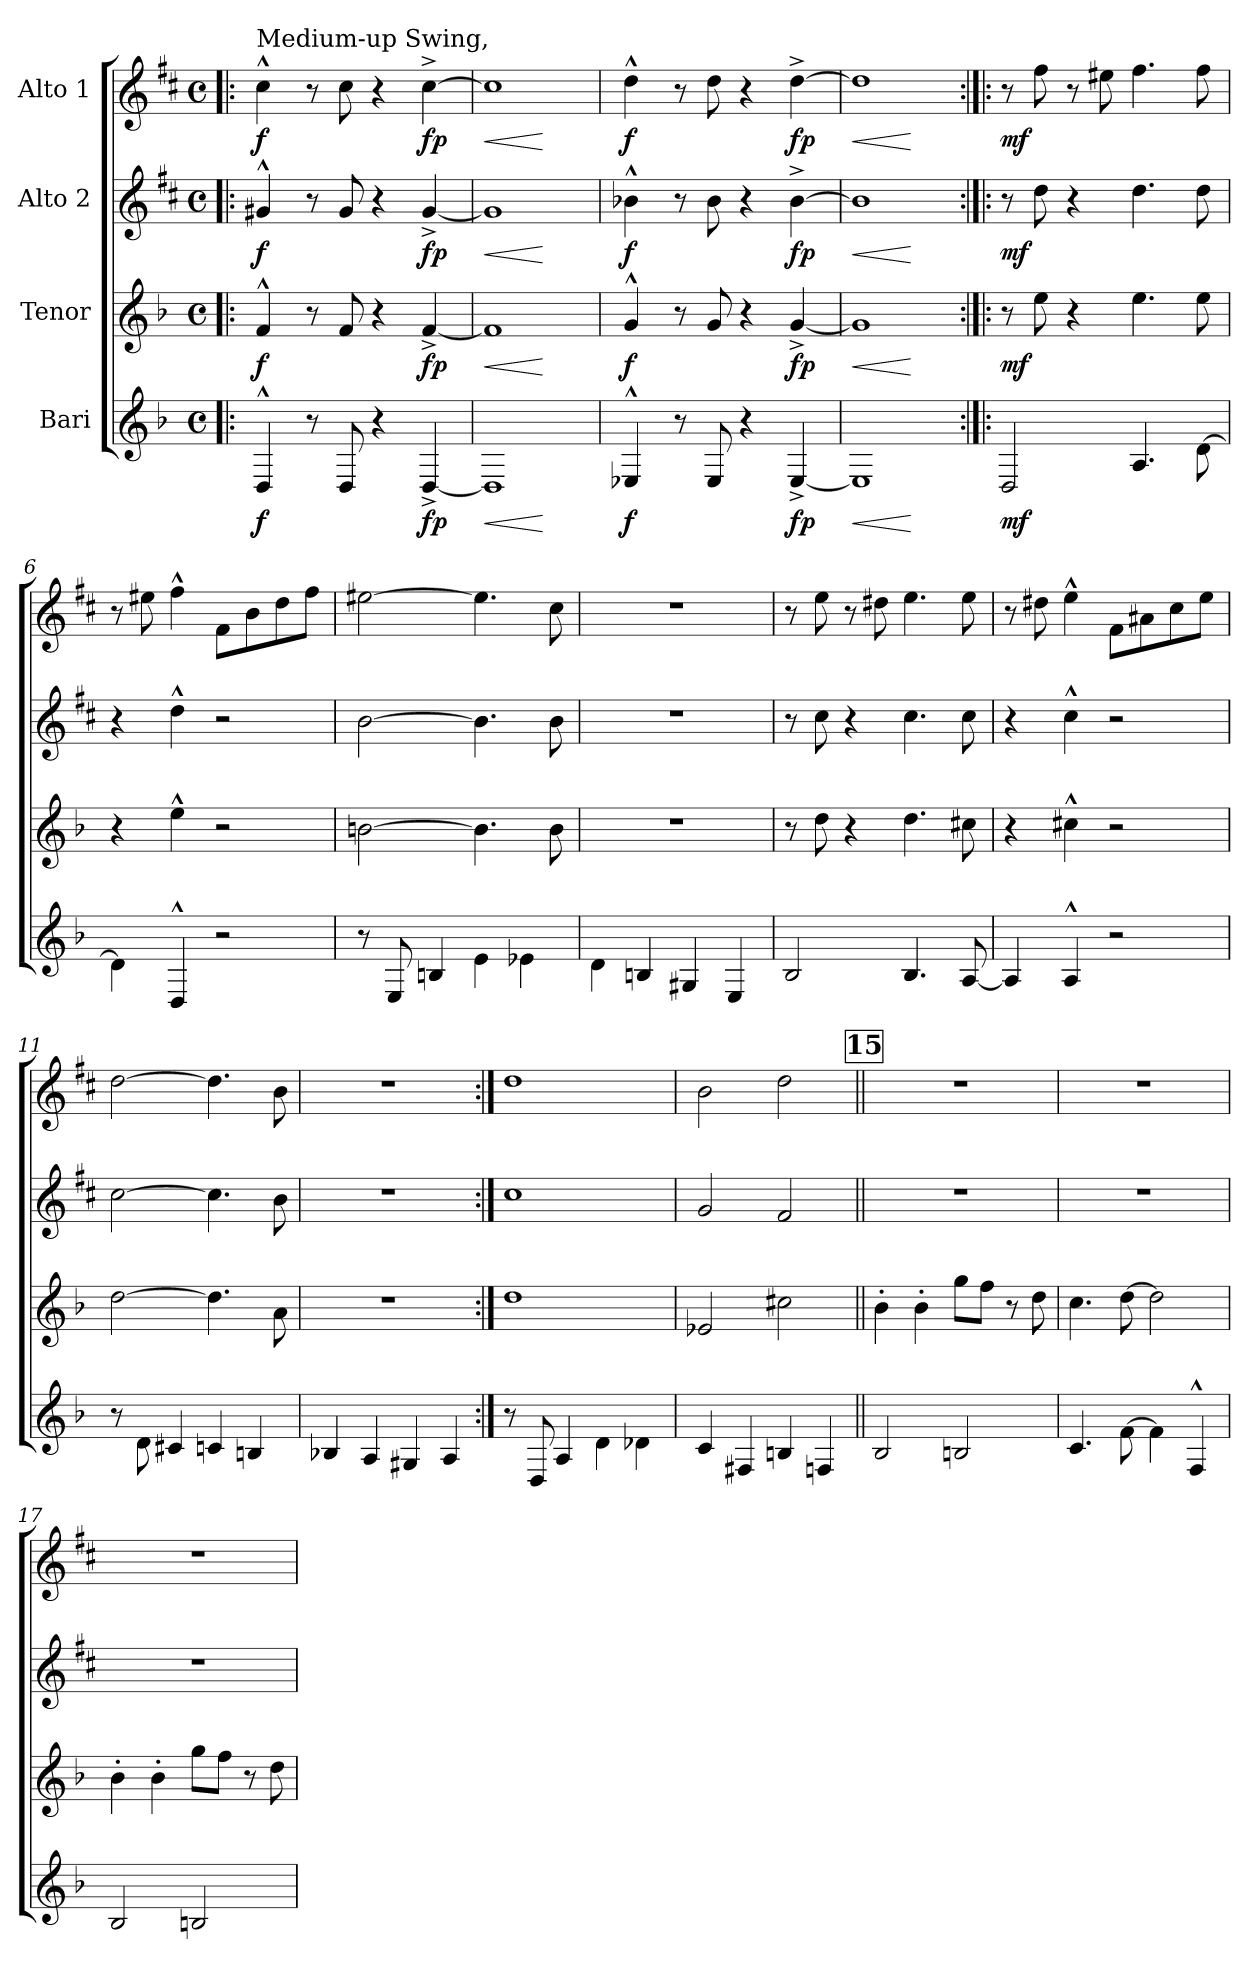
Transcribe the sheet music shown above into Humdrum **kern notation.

**kern	**dynam	**kern	**dynam	**kern	**dynam	**kern	**dynam
*part4	*part4	*part3	*part3	*part2	*part2	*part1	*part1
*staff4	*staff4	*staff3	*staff3	*staff2	*staff2	*staff1	*staff1
*I"Bari	*	*I"Tenor	*	*I"Alto 2	*	*I"Alto 1	*
*clefG2	*	*clefG2	*	*clefG2	*	*clefG2	*
*ITrd12c21	*	*ITrd8c14	*	*ITrd5c9	*	*ITrd5c9	*
*k[b-]	*	*k[b-]	*	*k[b-]	*	*k[b-]	*
*F:	*	*F:	*	*F:	*	*F:	*
*M4/4	*	*M4/4	*	*M4/4	*	*M4/4	*
*met(c)	*	*met(c)	*	*met(c)	*	*met(c)	*
=1!|:	=1!|:	=1!|:	=1!|:	=1!|:	=1!|:	=1!|:	=1!|:
!	!	!	!	!	!	!LO:TX:a:t=Medium-up Swing,	!
!	!LO:DY:b	!	!LO:DY:b	!	!LO:DY:b	!	!LO:DY:b
4DD^^>/	f	4F^^>/	f	4Bn^^>/	f	4e^^>\	f
8r	.	8r	.	8r	.	8r	.
8DD/	.	8F/	.	8B/	.	8e\	.
4r	.	4r	.	4r	.	4r	.
!	!LO:DY:b	!	!LO:DY:b	!	!LO:DY:b	!	!LO:DY:b
[4DD^</	fp	[4F^</	fp	[4B^</	fp	[4e^>\	fp
=2	=2	=2	=2	=2	=2	=2	=2
!	!LO:HP:b	!	!LO:HP:b	!	!LO:HP:b	!	!LO:HP:b
1DD]	<	1F]	<	1B]	<	1e]	<
.	[	.	[	.	[	.	[
=3	=3	=3	=3	=3	=3	=3	=3
!	!LO:DY:b	!	!LO:DY:b	!	!LO:DY:b	!	!LO:DY:b
4EE-X^^>/	f	4G^^>/	f	4d-X^^>\	f	4f^^>\	f
8r	.	8r	.	8r	.	8r	.
8EE-/	.	8G/	.	8d-\	.	8f\	.
4r	.	4r	.	4r	.	4r	.
!	!LO:DY:b	!	!LO:DY:b	!	!LO:DY:b	!	!LO:DY:b
[4EE-^</	fp	[4G^</	fp	[4d-^>\	fp	[4f^>\	fp
=4	=4	=4	=4	=4	=4	=4	=4
!	!LO:HP:b	!	!LO:HP:b	!	!LO:HP:b	!	!LO:HP:b
1EE-]	<	1G]	<	1d-]	<	1f]	<
.	[	.	[	.	[	.	[
=5:|!|:	=5:|!|:	=5:|!|:	=5:|!|:	=5:|!|:	=5:|!|:	=5:|!|:	=5:|!|:
!	!LO:DY:b	!	!LO:DY:b	!	!LO:DY:b	!	!LO:DY:b
2DD/	mf	8r	mf	8r	mf	8r	mf
.	.	8e\	.	8f\	.	8a\	.
.	.	4r	.	4r	.	8r	.
.	.	.	.	.	.	8g#X\	.
4.AA/	.	4.e\	.	4.f\	.	4.a\	.
[8D\	.	8e\	.	8f\	.	8a\	.
=6	=6	=6	=6	=6	=6	=6	=6
4D\]	.	4r	.	4r	.	8r	.
.	.	.	.	.	.	8g#X\	.
4DD^^>/	.	4e^^>\	.	4f^^>\	.	4a^^>\	.
2r	.	2r	.	2r	.	8A\L	.
.	.	.	.	.	.	8d\	.
.	.	.	.	.	.	8f\	.
.	.	.	.	.	.	8a\J	.
=7	=7	=7	=7	=7	=7	=7	=7
8r	.	[2Bn\	.	[2d\	.	[2g#X\	.
8EE/	.	.	.	.	.	.	.
4BBn/	.	.	.	.	.	.	.
4E\	.	4.B\]	.	4.d\]	.	4.g#\]	.
4E-X\	.	.	.	.	.	.	.
.	.	8B\	.	8d\	.	8e\	.
!!LO:LB:g=z
=8	=8	=8	=8	=8	=8	=8	=8
4D\	.	1r	.	1r	.	1r	.
4BBn/	.	.	.	.	.	.	.
4GG#X/	.	.	.	.	.	.	.
4EE/	.	.	.	.	.	.	.
=9	=9	=9	=9	=9	=9	=9	=9
2BB-i/	.	8r	.	8r	.	8r	.
.	.	8d\	.	8e\	.	8g\	.
.	.	4r	.	4r	.	8r	.
.	.	.	.	.	.	8f#X\	.
4.BB-/	.	4.d\	.	4.e\	.	4.g\	.
[8AA/	.	8c#X\	.	8e\	.	8g\	.
=10	=10	=10	=10	=10	=10	=10	=10
4AA/]	.	4r	.	4r	.	8r	.
.	.	.	.	.	.	8f#X\	.
4AA^^>/	.	4c#X^^>\	.	4e^^>\	.	4g^^>\	.
2r	.	2r	.	2r	.	8A\L	.
.	.	.	.	.	.	8c#X\	.
.	.	.	.	.	.	8e\	.
.	.	.	.	.	.	8g\J	.
=11	=11	=11	=11	=11	=11	=11	=11
8r	.	[2d\	.	[2e\	.	[2f\	.
8D\	.	.	.	.	.	.	.
4C#X/	.	.	.	.	.	.	.
4Cn/	.	4.d\]	.	4.e\]	.	4.f\]	.
4BBn/	.	.	.	.	.	.	.
.	.	8A\	.	8d\	.	8d\	.
=12	=12	=12	=12	=12	=12	=12	=12
4BB-X/	.	1r	.	1r	.	1r	.
4AA/	.	.	.	.	.	.	.
4GG#X/	.	.	.	.	.	.	.
4AA/	.	.	.	.	.	.	.
=13:|!	=13:|!	=13:|!	=13:|!	=13:|!	=13:|!	=13:|!	=13:|!
8r	.	1d	.	1e	.	1f	.
8DD/	.	.	.	.	.	.	.
4AA/	.	.	.	.	.	.	.
4D\	.	.	.	.	.	.	.
4D-X\	.	.	.	.	.	.	.
=14	=14	=14	=14	=14	=14	=14	=14
4C/	.	2E-X/	.	2B-/	.	2d\	.
4FF#X/	.	.	.	.	.	.	.
4BBn/	.	2c#X\	.	2A/	.	2f\	.
4FFn/	.	.	.	.	.	.	.
!!LO:PB:g=z
!!LO:REH:place=s1:a:t=15
=15||	=15||	=15||	=15||	=15||	=15||	=15||	=15||
2BB-/	.	4B-'>\	.	1r	.	1r	.
.	.	4B-'>\	.	.	.	.	.
2BBn/	.	8g\L	.	.	.	.	.
.	.	8f\J	.	.	.	.	.
.	.	8r	.	.	.	.	.
.	.	8d\	.	.	.	.	.
=16	=16	=16	=16	=16	=16	=16	=16
4.C/	.	4.c\	.	1r	.	1r	.
[8F\	.	[8d\	.	.	.	.	.
4F\]	.	2d\]	.	.	.	.	.
4FF^^>/	.	.	.	.	.	.	.
=17	=17	=17	=17	=17	=17	=17	=17
2BB-/	.	4B-'>\	.	1r	.	1r	.
.	.	4B-'>\	.	.	.	.	.
2BBn/	.	8g\L	.	.	.	.	.
.	.	8f\J	.	.	.	.	.
.	.	8r	.	.	.	.	.
.	.	8d\	.	.	.	.	.
=	=	=	=	=	=	=	=
*-	*-	*-	*-	*-	*-	*-	*-
